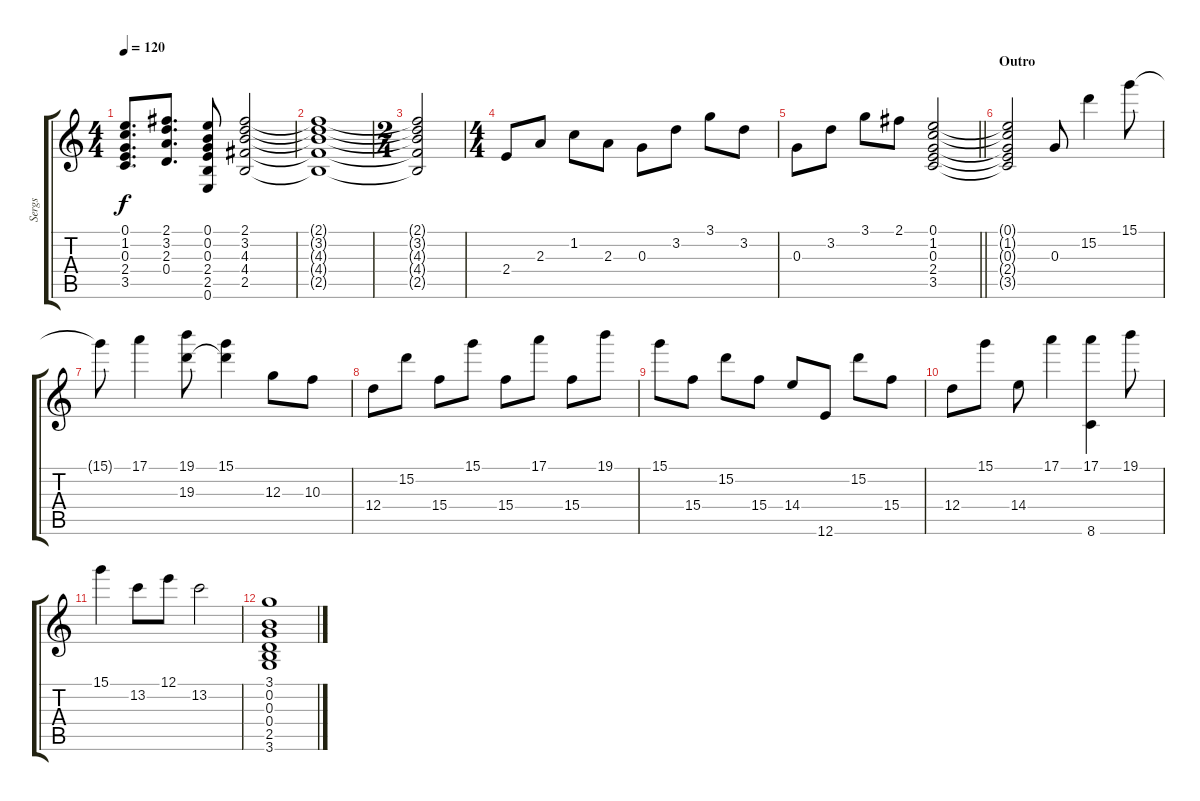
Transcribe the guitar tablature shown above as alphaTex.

\track ("Sergs" "Sergs") {instrument acousticguitarsteel}
\staff {score tabs}
\tuning (E4 B3 G3 D3 A2 E2) {hide}
\ts (4 4)
\tempo 120
\clef g2
\ks c
(0.1 1.2 0.3 2.4 3.5).8{d dy f} (2.1 3.2 2.3 0.4).8{d} (0.1 0.2 0.3 2.4 2.5 0.6).8 (2.1 3.2 4.3 4.4 2.5).2 |
(2.1{t} 3.2{t} 4.3{t} 4.4{t} 2.5{t}).1 |
\ts (2 4)
(2.1{t} 3.2{t} 4.3{t} 4.4{t} 2.5{t}).2 |
\ts (4 4)
2.4.8 2.3.8 1.2.8 2.3.8 0.3.8 3.2.8 3.1.8 3.2.8 |
\barLineRight lightlight
0.3.8 3.2.8 3.1.8 2.1.8 (0.1 1.2 0.3 2.4 3.5).2 |
\section ("" "Outro")
(0.1{t} 1.2{t} 0.3{t} 2.4{t} 3.5{t}).2 0.3.8{instrument acousticgrandpiano} 15.2.4 15.1.8 |
15.1{t}.8 17.1.4 (19.1 19.3).8 (15.1 19.3{t}).4 12.3.8 10.3.8 |
12.4.8 15.2.8 15.4.8 15.1.8 15.4.8 17.1.8 15.4.8 19.1.8 |
15.1.8 15.4.8 15.2.8 15.4.8 14.4.8 12.6.8 15.2.8 15.4.8 |
12.4.8 15.1.8 14.4.8 17.1.4 (17.1 8.6).4 19.1.8 |
15.1.4 13.2.8 12.1.8 13.2.2 |
(3.1 0.2 0.3 0.4 2.5 3.6).1
